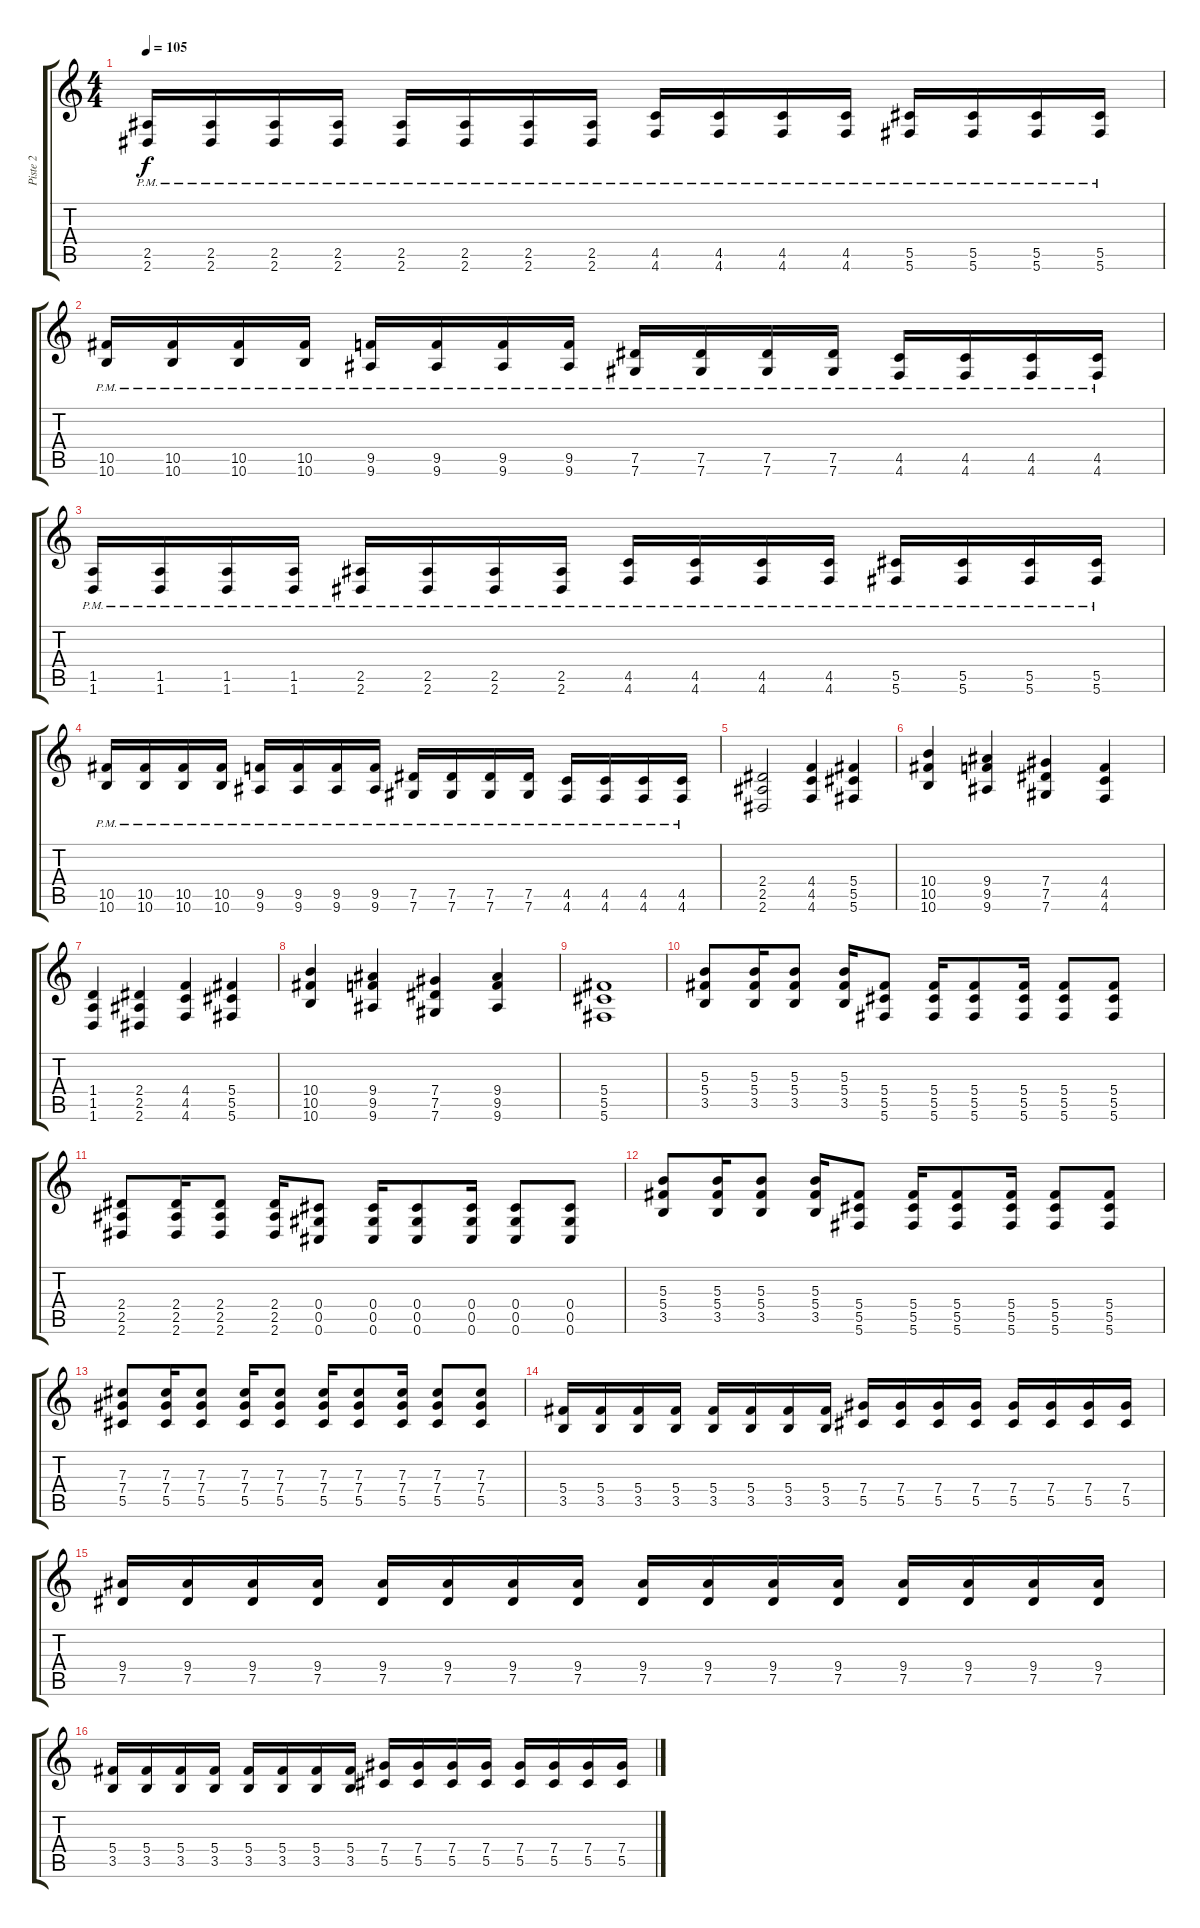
\track ("Piste 2" "Piste 2") {instrument distortionguitar}
\staff {score tabs}
\tuning (Eb4 Bb3 Gb3 Db3 Ab2 Db2) {hide}
\ts (4 4)
\tempo 105
\clef g2
\ks c
(2.5{pm} 2.6{pm}).16{dy f} (2.5{pm} 2.6{pm}).16 (2.5{pm} 2.6{pm}).16 (2.5{pm} 2.6{pm}).16 (2.5{pm} 2.6{pm}).16 (2.5{pm} 2.6{pm}).16 (2.5{pm} 2.6{pm}).16 (2.5{pm} 2.6{pm}).16 (4.5{pm} 4.6{pm}).16 (4.5{pm} 4.6{pm}).16 (4.5{pm} 4.6{pm}).16 (4.5{pm} 4.6{pm}).16 (5.5{pm} 5.6{pm}).16 (5.5{pm} 5.6{pm}).16 (5.5{pm} 5.6{pm}).16 (5.5{pm} 5.6{pm}).16 |
(10.5{pm} 10.6{pm}).16 (10.5{pm} 10.6{pm}).16 (10.5{pm} 10.6{pm}).16 (10.5{pm} 10.6{pm}).16 (9.5{pm} 9.6{pm}).16 (9.5{pm} 9.6{pm}).16 (9.5{pm} 9.6{pm}).16 (9.5{pm} 9.6{pm}).16 (7.5{pm} 7.6{pm}).16 (7.5{pm} 7.6{pm}).16 (7.5{pm} 7.6{pm}).16 (7.5{pm} 7.6{pm}).16 (4.5{pm} 4.6{pm}).16 (4.5{pm} 4.6{pm}).16 (4.5{pm} 4.6{pm}).16 (4.5{pm} 4.6{pm}).16 |
(1.5{pm} 1.6{pm}).16 (1.5{pm} 1.6{pm}).16 (1.5{pm} 1.6{pm}).16 (1.5{pm} 1.6{pm}).16 (2.5{pm} 2.6{pm}).16 (2.5{pm} 2.6{pm}).16 (2.5{pm} 2.6{pm}).16 (2.5{pm} 2.6{pm}).16 (4.5{pm} 4.6{pm}).16 (4.5{pm} 4.6{pm}).16 (4.5{pm} 4.6{pm}).16 (4.5{pm} 4.6{pm}).16 (5.5{pm} 5.6{pm}).16 (5.5{pm} 5.6{pm}).16 (5.5{pm} 5.6{pm}).16 (5.5{pm} 5.6{pm}).16 |
(10.5{pm} 10.6{pm}).16 (10.5{pm} 10.6{pm}).16 (10.5{pm} 10.6{pm}).16 (10.5{pm} 10.6{pm}).16 (9.5{pm} 9.6{pm}).16 (9.5{pm} 9.6{pm}).16 (9.5{pm} 9.6{pm}).16 (9.5{pm} 9.6{pm}).16 (7.5{pm} 7.6{pm}).16 (7.5{pm} 7.6{pm}).16 (7.5{pm} 7.6{pm}).16 (7.5{pm} 7.6{pm}).16 (4.5{pm} 4.6{pm}).16 (4.5{pm} 4.6{pm}).16 (4.5{pm} 4.6{pm}).16 (4.5{pm} 4.6{pm}).16 |
(2.4 2.5 2.6).2 (4.4 4.5 4.6).4 (5.4 5.5 5.6).4 |
(10.4 10.5 10.6).4 (9.4 9.5 9.6).4 (7.4 7.5 7.6).4 (4.4 4.5 4.6).4 |
(1.4 1.5 1.6).4 (2.4 2.5 2.6).4 (4.4 4.5 4.6).4 (5.4 5.5 5.6).4 |
(10.4 10.5 10.6).4 (9.4 9.5 9.6).4 (7.4 7.5 7.6).4 (9.4 9.5 9.6).4 |
(5.4 5.5 5.6).1 |
(5.3 5.4 3.5).8 (5.3 5.4 3.5).16 (5.3 5.4 3.5).8 (5.3 5.4 3.5).16 (5.4 5.5 5.6).8 (5.4 5.5 5.6).16 (5.4 5.5 5.6).8 (5.4 5.5 5.6).16 (5.4 5.5 5.6).8 (5.4 5.5 5.6).8 |
(2.4 2.5 2.6).8 (2.4 2.5 2.6).16 (2.4 2.5 2.6).8 (2.4 2.5 2.6).16 (0.4 0.5 0.6).8 (0.4 0.5 0.6).16 (0.4 0.5 0.6).8 (0.4 0.5 0.6).16 (0.4 0.5 0.6).8 (0.4 0.5 0.6).8 |
(5.3 5.4 3.5).8 (5.3 5.4 3.5).16 (5.3 5.4 3.5).8 (5.3 5.4 3.5).16 (5.4 5.5 5.6).8 (5.4 5.5 5.6).16 (5.4 5.5 5.6).8 (5.4 5.5 5.6).16 (5.4 5.5 5.6).8 (5.4 5.5 5.6).8 |
(7.3 7.4 5.5).8 (7.3 7.4 5.5).16 (7.3 7.4 5.5).8 (7.3 7.4 5.5).16 (7.3 7.4 5.5).8 (7.3 7.4 5.5).16 (7.3 7.4 5.5).8 (7.3 7.4 5.5).16 (7.3 7.4 5.5).8 (7.3 7.4 5.5).8 |
(5.4 3.5).16 (5.4 3.5).16 (5.4 3.5).16 (5.4 3.5).16 (5.4 3.5).16 (5.4 3.5).16 (5.4 3.5).16 (5.4 3.5).16 (7.4 5.5).16 (7.4 5.5).16 (7.4 5.5).16 (7.4 5.5).16 (7.4 5.5).16 (7.4 5.5).16 (7.4 5.5).16 (7.4 5.5).16 |
(9.4 7.5).16 (9.4 7.5).16 (9.4 7.5).16 (9.4 7.5).16 (9.4 7.5).16 (9.4 7.5).16 (9.4 7.5).16 (9.4 7.5).16 (9.4 7.5).16 (9.4 7.5).16 (9.4 7.5).16 (9.4 7.5).16 (9.4 7.5).16 (9.4 7.5).16 (9.4 7.5).16 (9.4 7.5).16 |
(5.4 3.5).16 (5.4 3.5).16 (5.4 3.5).16 (5.4 3.5).16 (5.4 3.5).16 (5.4 3.5).16 (5.4 3.5).16 (5.4 3.5).16 (7.4 5.5).16 (7.4 5.5).16 (7.4 5.5).16 (7.4 5.5).16 (7.4 5.5).16 (7.4 5.5).16 (7.4 5.5).16 (7.4 5.5).16
